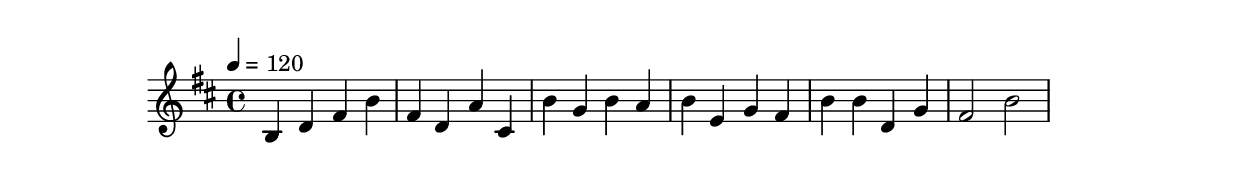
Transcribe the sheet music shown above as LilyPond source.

\score {
	\header
	{
		title = "survey5Minor"
		subtitle = "2019-04-15"
		composer = "Daniel Ackermans"
	}

	\new Staff {
		\key b \minor
		\clef "treble"
		\time 4/4
		\tempo 4 = 120
		b4 d' fis' b' fis' d' a' cis' b' g' b' a' b' e' g' fis' b' b' d' g' fis'2 b'
	}
	\layout { }
	\midi { }
}
